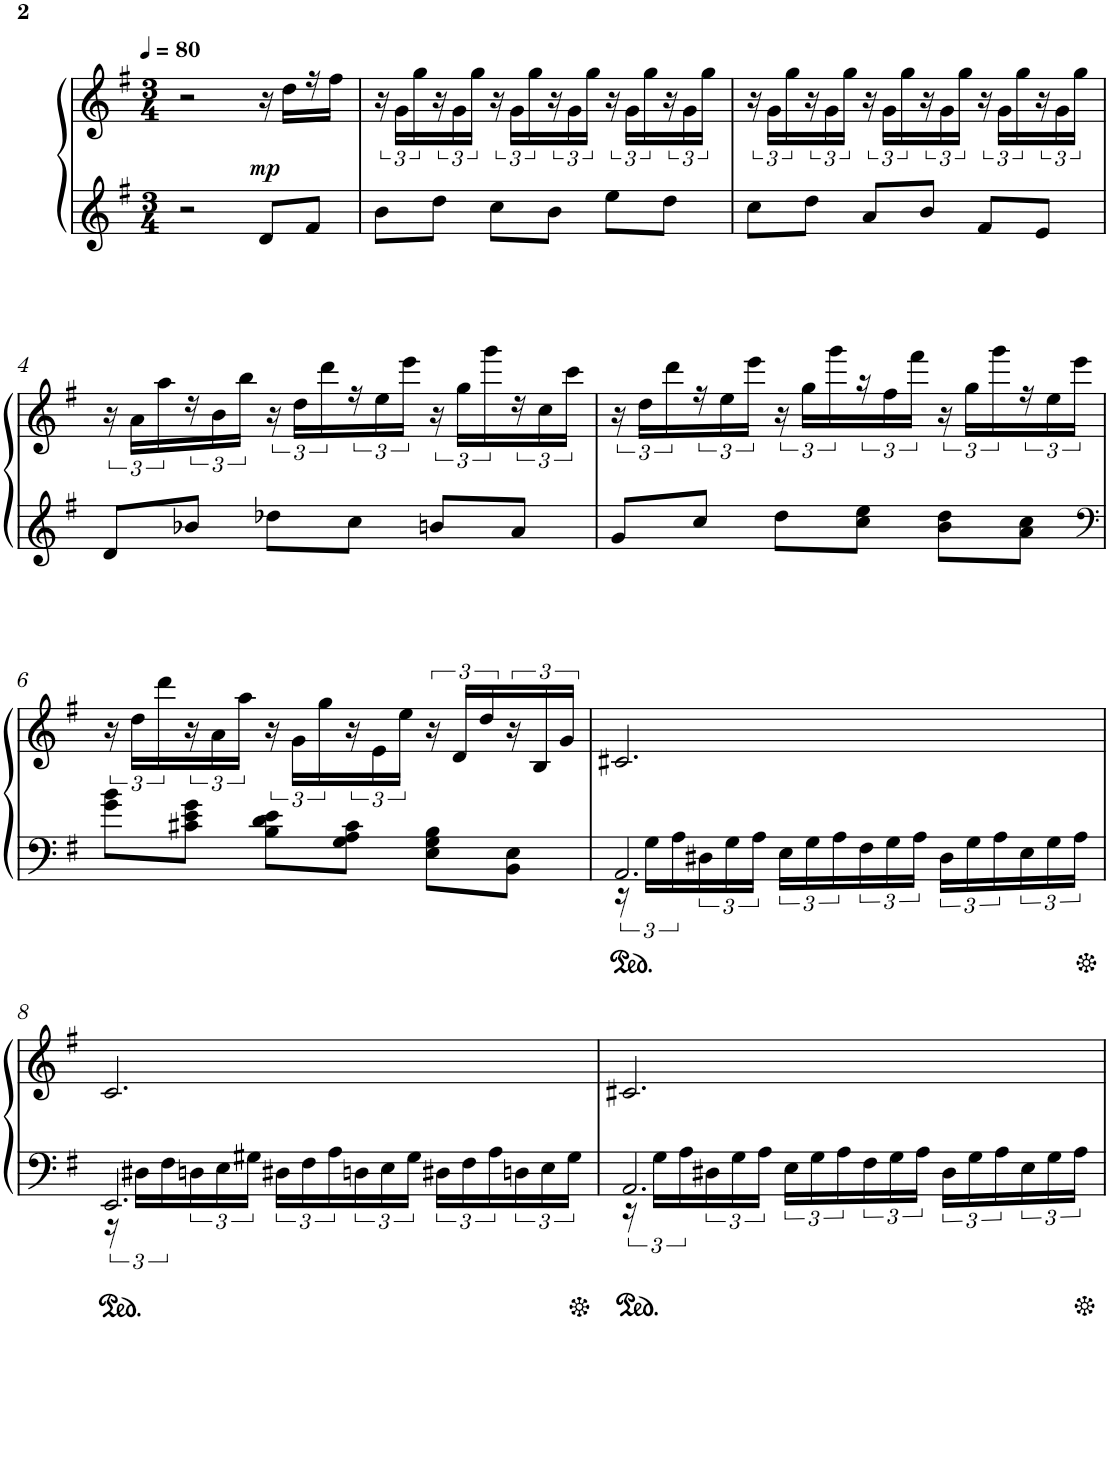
**kern	**kern	**dynam
*part1	*part1	*part1
*staff2	*staff1	*staff1/2
*I"Grand Piano	*	*
*I'Pno.	*	*
*clefG2	*clefG2	*
*k[f#]	*k[f#]	*
*G:	*G:	*
*M3/4	*M3/4	*
*MM80	*MM80	*
=1	=1	=1
2r	2r	.
!	!	!LO:DY:a=2
8d/L	16r	mp
.	16dd\LL	.
8f#/J	16r	.
.	16ff#\JJ	.
=2	=2	=2
8b\L	24r	.
.	24g\LL	.
.	24gg\	.
8dd\J	24r	.
.	24g\	.
.	24gg\JJ	.
8cc\L	24r	.
.	24g\LL	.
.	24gg\	.
8b\J	24r	.
.	24g\	.
.	24gg\JJ	.
8ee\L	24r	.
.	24g\LL	.
.	24gg\	.
8dd\J	24r	.
.	24g\	.
.	24gg\JJ	.
=3	=3	=3
8cc\L	24r	.
.	24g\LL	.
.	24gg\	.
8dd\J	24r	.
.	24g\	.
.	24gg\JJ	.
8a/L	24r	.
.	24g\LL	.
.	24gg\	.
8b/J	24r	.
.	24g\	.
.	24gg\JJ	.
8f#/L	24r	.
.	24g\LL	.
.	24gg\	.
8e/J	24r	.
.	24g\	.
.	24gg\JJ	.
!!LO:LB:g=z
=4	=4	=4
8d/L	24r	.
.	24a\LL	.
.	24aa\	.
8b-X/J	24r	.
.	24b\	.
.	24bb\JJ	.
8dd-X\L	24r	.
.	24dd\LL	.
.	24ddd\	.
8cc\J	24r	.
.	24ee\	.
.	24eee\JJ	.
8bn/L	24r	.
.	24gg\LL	.
.	24ggg\	.
8a/J	24r	.
.	24cc\	.
.	24ccc\JJ	.
=5	=5	=5
8g/L	24r	.
.	24dd\LL	.
.	24ddd\	.
8cc/J	24r	.
.	24ee\	.
.	24eee\JJ	.
8dd\L	24r	.
.	24gg\LL	.
.	24ggg\	.
8cc\ 8ee\J	24r	.
.	24ff#\	.
.	24fff#\JJ	.
8b\ 8dd\L	24r	.
.	24gg\LL	.
.	24ggg\	.
8a\ 8cc\J	24r	.
.	24ee\	.
.	24eee\JJ	.
!!LO:LB:g=z
=6	=6	=6
*clefF4	*	*
8g\ 8b\L	24r	.
.	24dd\LL	.
.	24ddd\	.
8c#X\ 8e\ 8g\J	24r	.
.	24a\	.
.	24aa\JJ	.
8B\ 8d\ 8e\L	24r	.
.	24g\LL	.
.	24gg\	.
8G\ 8A\ 8c#\J	24r	.
.	24e\	.
.	24ee\JJ	.
8E\ 8G\ 8B\L	24r	.
.	24d/LL	.
.	24dd/	.
8BB\ 8E\J	24r	.
.	24B/	.
.	24g/JJ	.
=7	=7	=7
*^	*	*
2.AA/	24r	2.c#X/	.
.	24G\LL	.	.
.	24A\	.	.
.	24D#X\	.	.
.	24G\	.	.
.	24A\JJ	.	.
.	24E\LL	.	.
.	24G\	.	.
.	24A\	.	.
.	24F#\	.	.
.	24G\	.	.
.	24A\JJ	.	.
.	24D#\LL	.	.
.	24G\	.	.
.	24A\	.	.
.	24E\	.	.
.	24G\	.	.
.	24A\JJ	.	.
!!LO:LB:g=z
=8	=8	=8	=8
2.EE/	24r	2.c/	.
.	24D#X\LL	.	.
.	24F#\	.	.
.	24Dn\	.	.
.	24E\	.	.
.	24G#X\JJ	.	.
.	24D#X\LL	.	.
.	24F#\	.	.
.	24A\	.	.
.	24Dn\	.	.
.	24E\	.	.
.	24G#\JJ	.	.
.	24D#X\LL	.	.
.	24F#\	.	.
.	24A\	.	.
.	24Dn\	.	.
.	24E\	.	.
.	24G#\JJ	.	.
=9	=9	=9	=9
2.AA/	24r	2.c#X/	.
.	24G\LL	.	.
.	24A\	.	.
.	24D#X\	.	.
.	24G\	.	.
.	24A\JJ	.	.
.	24E\LL	.	.
.	24G\	.	.
.	24A\	.	.
.	24F#\	.	.
.	24G\	.	.
.	24A\JJ	.	.
.	24D#\LL	.	.
.	24G\	.	.
.	24A\	.	.
.	24E\	.	.
.	24G\	.	.
.	24A\JJ	.	.
*v	*v	*	*
=	=	=
*-	*-	*-
